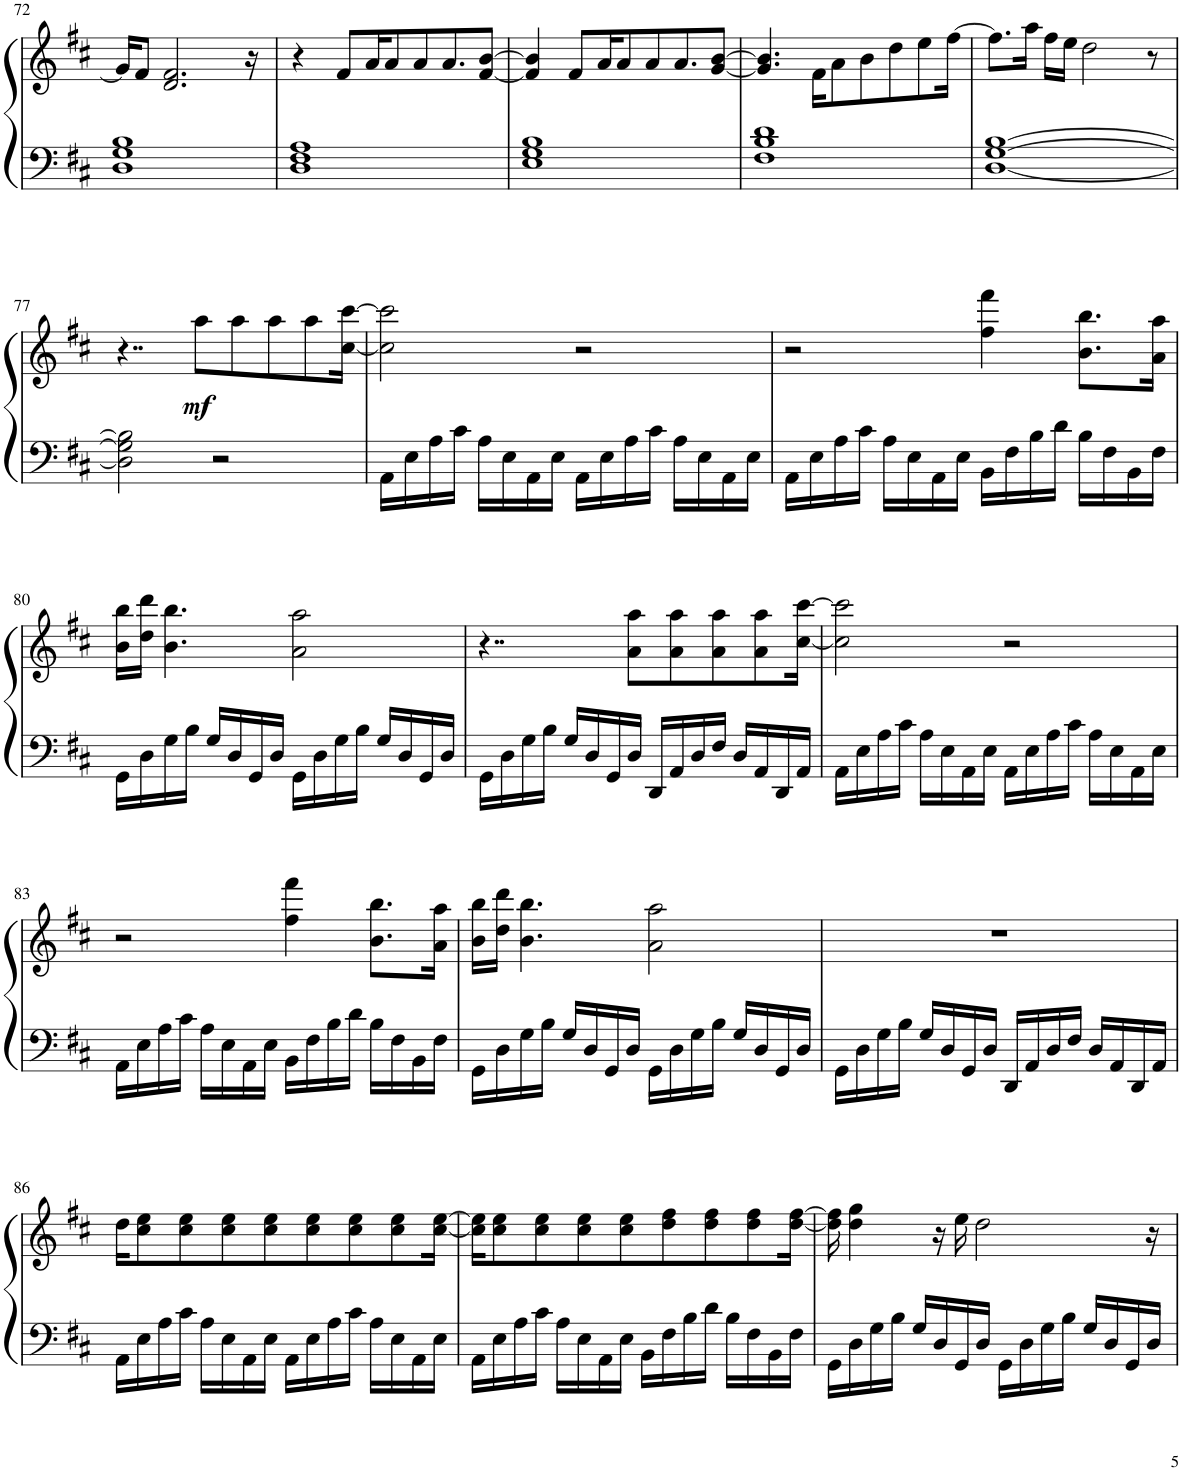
**kern	**kern	**dynam
*part1	*part1	*part1
*staff2	*staff1	*staff1/2
*I"Piano	*	*
*I'Pno.	*	*
!!LO:PB:g=z
*clefF4	*clefG2	*
*k[f#c#]	*k[f#c#]	*
*M4/4	*M4/4	*
=72	=72	=72
1D 1G 1B	16g/KL]	.
.	8f#/J	.
.	2.d/ 2.f#/	.
.	16r	.
=73	=73	=73
1D 1F# 1A	4r	.
.	8f#/L	.
.	16a/K	.
.	8a/	.
.	8a/	.
.	8.a/	.
.	[8f#/ [8b/J	.
=74	=74	=74
1E 1G 1B	4f#/] 4b/]	.
.	8f#/L	.
.	16a/K	.
.	8a/	.
.	8a/	.
.	8.a/	.
.	[8g/ [8b/J	.
=75	=75	=75
1F# 1B 1d	4.g/] 4.b/]	.
.	16f#\KL	.
.	8a\	.
.	8b\	.
.	8dd\	.
.	8ee\	.
.	[16ff#\Jk	.
=76	=76	=76
[1D [1G [1B	8.ff#\L]	.
.	16aa\Jk	.
.	16ff#\LL	.
.	16ee\JJ	.
.	2dd\	.
.	8r	.
!!LO:LB:g=z
=77	=77	=77
2D\] 2G\] 2B\]	4..r	.
!	!	!LO:DY:b
.	8aa\L	mf
2r	.	.
.	8aa\	.
.	8aa\	.
.	8aa\	.
.	[16cc#\ [16ccc#\Jk	.
=78	=78	=78
16AA\LL	2cc#\] 2ccc#\]	.
16E\	.	.
16A\	.	.
16c#\JJ	.	.
16A\LL	.	.
16E\	.	.
16AA\	.	.
16E\JJ	.	.
16AA\LL	2r	.
16E\	.	.
16A\	.	.
16c#\JJ	.	.
16A\LL	.	.
16E\	.	.
16AA\	.	.
16E\JJ	.	.
=79	=79	=79
16AA\LL	2r	.
16E\	.	.
16A\	.	.
16c#\JJ	.	.
16A\LL	.	.
16E\	.	.
16AA\	.	.
16E\JJ	.	.
16BB\LL	4ff#\ 4fff#\	.
16F#\	.	.
16B\	.	.
16d\JJ	.	.
16B\LL	8.b\ 8.bb\L	.
16F#\	.	.
16BB\	.	.
16F#\JJ	16a\ 16aa\Jk	.
!!LO:LB:g=z
=80	=80	=80
16GG\LL	16b\ 16bb\LL	.
16D\	16dd\ 16ddd\JJ	.
16G\	4.b\ 4.bb\	.
16B\JJ	.	.
16G/LL	.	.
16D/	.	.
16GG/	.	.
16D/JJ	.	.
16GG\LL	2a\ 2aa\	.
16D\	.	.
16G\	.	.
16B\JJ	.	.
16G/LL	.	.
16D/	.	.
16GG/	.	.
16D/JJ	.	.
=81	=81	=81
16GG\LL	4..r	.
16D\	.	.
16G\	.	.
16B\JJ	.	.
16G/LL	.	.
16D/	.	.
16GG/	.	.
16D/JJ	8a\ 8aa\L	.
16DD/LL	.	.
16AA/	8a\ 8aa\	.
16D/	.	.
16F#/JJ	8a\ 8aa\	.
16D/LL	.	.
16AA/	8a\ 8aa\	.
16DD/	.	.
16AA/JJ	[16cc#\ [16ccc#\Jk	.
=82	=82	=82
16AA\LL	2cc#\] 2ccc#\]	.
16E\	.	.
16A\	.	.
16c#\JJ	.	.
16A\LL	.	.
16E\	.	.
16AA\	.	.
16E\JJ	.	.
16AA\LL	2r	.
16E\	.	.
16A\	.	.
16c#\JJ	.	.
16A\LL	.	.
16E\	.	.
16AA\	.	.
16E\JJ	.	.
!!LO:LB:g=z
=83	=83	=83
16AA\LL	2r	.
16E\	.	.
16A\	.	.
16c#\JJ	.	.
16A\LL	.	.
16E\	.	.
16AA\	.	.
16E\JJ	.	.
16BB\LL	4ff#\ 4fff#\	.
16F#\	.	.
16B\	.	.
16d\JJ	.	.
16B\LL	8.b\ 8.bb\L	.
16F#\	.	.
16BB\	.	.
16F#\JJ	16a\ 16aa\Jk	.
=84	=84	=84
16GG\LL	16b\ 16bb\LL	.
16D\	16dd\ 16ddd\JJ	.
16G\	4.b\ 4.bb\	.
16B\JJ	.	.
16G/LL	.	.
16D/	.	.
16GG/	.	.
16D/JJ	.	.
16GG\LL	2a\ 2aa\	.
16D\	.	.
16G\	.	.
16B\JJ	.	.
16G/LL	.	.
16D/	.	.
16GG/	.	.
16D/JJ	.	.
=85	=85	=85
16GG\LL	1r	.
16D\	.	.
16G\	.	.
16B\JJ	.	.
16G/LL	.	.
16D/	.	.
16GG/	.	.
16D/JJ	.	.
16DD/LL	.	.
16AA/	.	.
16D/	.	.
16F#/JJ	.	.
16D/LL	.	.
16AA/	.	.
16DD/	.	.
16AA/JJ	.	.
!!LO:LB:g=z
=86	=86	=86
16AA\LL	16dd\KL	.
16E\	8cc#\ 8ee\	.
16A\	.	.
16c#\JJ	8cc#\ 8ee\	.
16A\LL	.	.
16E\	8cc#\ 8ee\	.
16AA\	.	.
16E\JJ	8cc#\ 8ee\	.
16AA\LL	.	.
16E\	8cc#\ 8ee\	.
16A\	.	.
16c#\JJ	8cc#\ 8ee\	.
16A\LL	.	.
16E\	8cc#\ 8ee\	.
16AA\	.	.
16E\JJ	[16cc#\ [16ee\Jk	.
=87	=87	=87
16AA\LL	16cc#\] 16ee\]KL	.
16E\	8cc#\ 8ee\	.
16A\	.	.
16c#\JJ	8cc#\ 8ee\	.
16A\LL	.	.
16E\	8cc#\ 8ee\	.
16AA\	.	.
16E\JJ	8cc#\ 8ee\	.
16BB\LL	.	.
16F#\	8dd\ 8ff#\	.
16B\	.	.
16d\JJ	8dd\ 8ff#\	.
16B\LL	.	.
16F#\	8dd\ 8ff#\	.
16BB\	.	.
16F#\JJ	[16dd\ [16ff#\Jk	.
=88	=88	=88
16GG\LL	16dd\] 16ff#\]	.
16D\	4dd\ 4gg\	.
16G\	.	.
16B\JJ	.	.
16G/LL	.	.
16D/	16r	.
16GG/	16ee\	.
16D/JJ	2dd\	.
16GG\LL	.	.
16D\	.	.
16G\	.	.
16B\JJ	.	.
16G/LL	.	.
16D/	.	.
16GG/	.	.
16D/JJ	16r	.
=	=	=
*-	*-	*-
